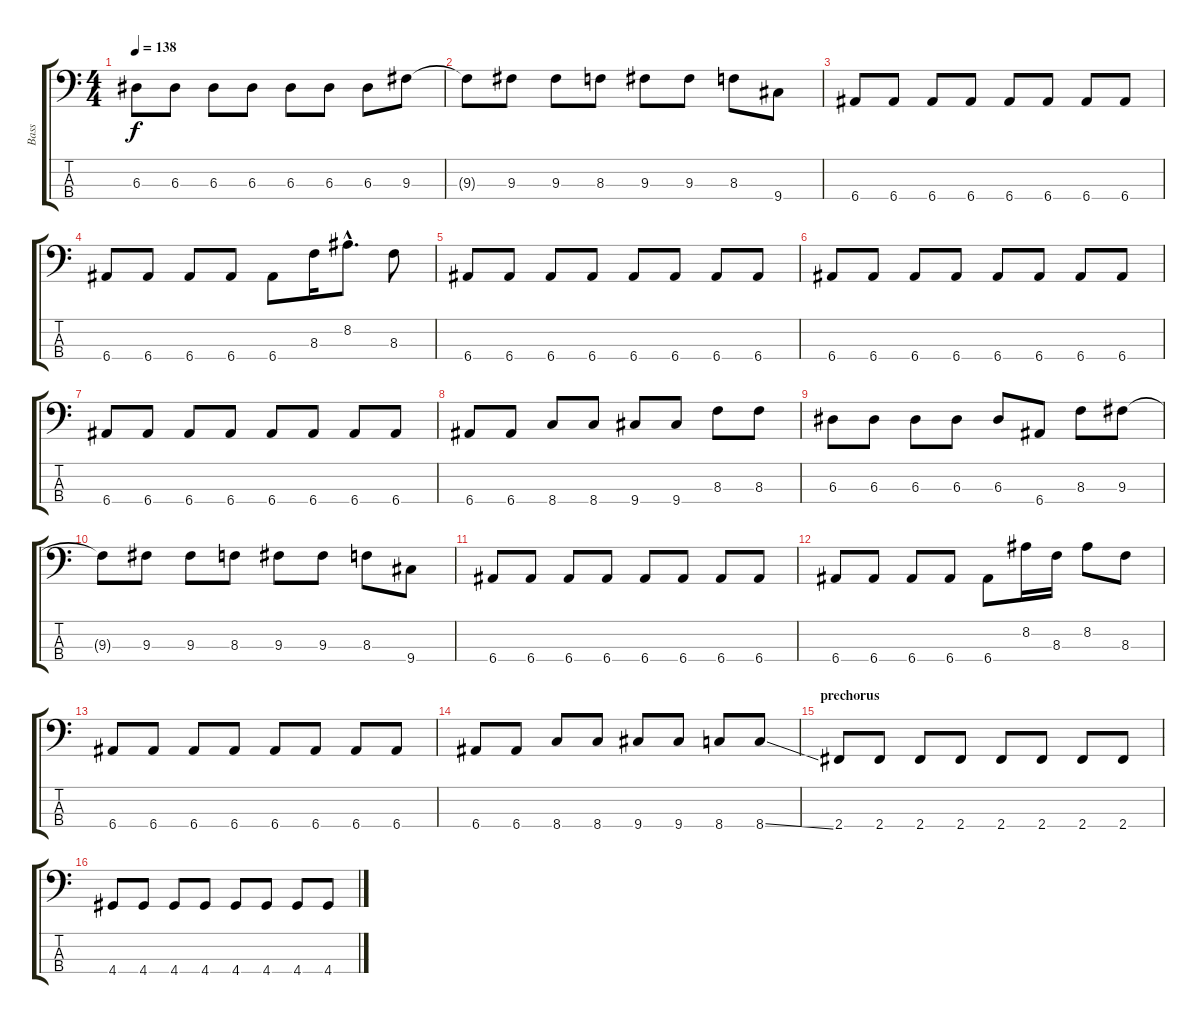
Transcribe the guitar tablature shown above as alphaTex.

\track ("Bass" "Bass") {instrument electricbassfinger}
\staff {score tabs}
\tuning (G2 D2 A1 E1) {hide}
\ts (4 4)
\tempo 138
\clef f4
\ks c
6.3.8{dy f} 6.3.8 6.3.8 6.3.8 6.3.8 6.3.8 6.3.8 9.3.8 |
9.3{t}.8 9.3.8 9.3.8 8.3.8 9.3.8 9.3.8 8.3.8 9.4.8 |
6.4.8 6.4.8 6.4.8 6.4.8 6.4.8 6.4.8 6.4.8 6.4.8 |
6.4.8 6.4.8 6.4.8 6.4.8 6.4.8 8.3.16 8.2{hac}.8{d} 8.3.8 |
6.4.8 6.4.8 6.4.8 6.4.8 6.4.8 6.4.8 6.4.8 6.4.8 |
6.4.8 6.4.8 6.4.8 6.4.8 6.4.8 6.4.8 6.4.8 6.4.8 |
6.4.8 6.4.8 6.4.8 6.4.8 6.4.8 6.4.8 6.4.8 6.4.8 |
6.4.8 6.4.8 8.4.8 8.4.8 9.4.8 9.4.8 8.3.8 8.3.8 |
6.3.8 6.3.8 6.3.8 6.3.8 6.3.8 6.4.8 8.3.8 9.3.8 |
9.3{t}.8 9.3.8 9.3.8 8.3.8 9.3.8 9.3.8 8.3.8 9.4.8 |
6.4.8 6.4.8 6.4.8 6.4.8 6.4.8 6.4.8 6.4.8 6.4.8 |
6.4.8 6.4.8 6.4.8 6.4.8 6.4.8 8.2.16 8.3.16 8.2.8 8.3.8 |
6.4.8 6.4.8 6.4.8 6.4.8 6.4.8 6.4.8 6.4.8 6.4.8 |
6.4.8 6.4.8 8.4.8 8.4.8 9.4.8 9.4.8 8.4.8 8.4{ss}.8 |
\section ("" "prechorus")
2.4.8 2.4.8 2.4.8 2.4.8 2.4.8 2.4.8 2.4.8 2.4.8 |
4.4.8 4.4.8 4.4.8 4.4.8 4.4.8 4.4.8 4.4.8 4.4.8
